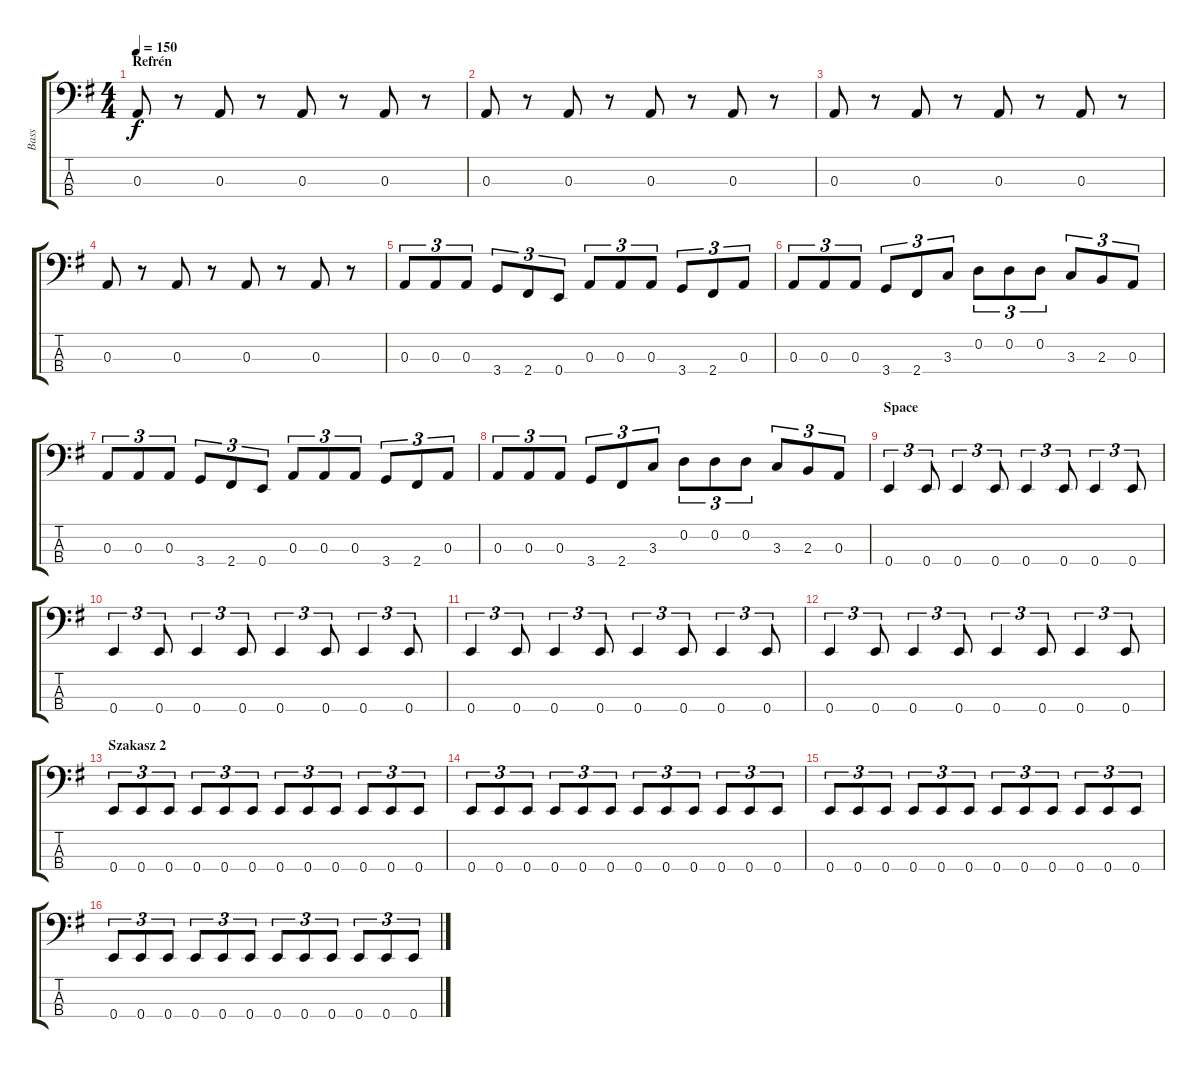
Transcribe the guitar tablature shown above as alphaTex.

\track ("Bass" "Bass") {instrument electricbassfinger}
\staff {score tabs}
\tuning (G2 D2 A1 E1) {hide}
\ts (4 4)
\section ("" "Refrén")
\tempo 150
\clef f4
\ks eminor
0.3.8{dy f} r.8 0.3.8 r.8 0.3.8 r.8 0.3.8 r.8 |
0.3.8 r.8 0.3.8 r.8 0.3.8 r.8 0.3.8 r.8 |
0.3.8 r.8 0.3.8 r.8 0.3.8 r.8 0.3.8 r.8 |
0.3.8 r.8 0.3.8 r.8 0.3.8 r.8 0.3.8 r.8 |
0.3.8{tu (3 2)} 0.3.8{tu (3 2)} 0.3.8{tu (3 2)} 3.4.8{tu (3 2)} 2.4.8{tu (3 2)} 0.4.8{tu (3 2)} 0.3.8{tu (3 2)} 0.3.8{tu (3 2)} 0.3.8{tu (3 2)} 3.4.8{tu (3 2)} 2.4.8{tu (3 2)} 0.3.8{tu (3 2)} |
0.3.8{tu (3 2)} 0.3.8{tu (3 2)} 0.3.8{tu (3 2)} 3.4.8{tu (3 2)} 2.4.8{tu (3 2)} 3.3.8{tu (3 2)} 0.2.8{tu (3 2)} 0.2.8{tu (3 2)} 0.2.8{tu (3 2)} 3.3.8{tu (3 2)} 2.3.8{tu (3 2)} 0.3.8{tu (3 2)} |
0.3.8{tu (3 2)} 0.3.8{tu (3 2)} 0.3.8{tu (3 2)} 3.4.8{tu (3 2)} 2.4.8{tu (3 2)} 0.4.8{tu (3 2)} 0.3.8{tu (3 2)} 0.3.8{tu (3 2)} 0.3.8{tu (3 2)} 3.4.8{tu (3 2)} 2.4.8{tu (3 2)} 0.3.8{tu (3 2)} |
0.3.8{tu (3 2)} 0.3.8{tu (3 2)} 0.3.8{tu (3 2)} 3.4.8{tu (3 2)} 2.4.8{tu (3 2)} 3.3.8{tu (3 2)} 0.2.8{tu (3 2)} 0.2.8{tu (3 2)} 0.2.8{tu (3 2)} 3.3.8{tu (3 2)} 2.3.8{tu (3 2)} 0.3.8{tu (3 2)} |
\section ("" "Space")
0.4.4{tu (3 2)} 0.4.8{tu (3 2)} 0.4.4{tu (3 2)} 0.4.8{tu (3 2)} 0.4.4{tu (3 2)} 0.4.8{tu (3 2)} 0.4.4{tu (3 2)} 0.4.8{tu (3 2)} |
0.4.4{tu (3 2)} 0.4.8{tu (3 2)} 0.4.4{tu (3 2)} 0.4.8{tu (3 2)} 0.4.4{tu (3 2)} 0.4.8{tu (3 2)} 0.4.4{tu (3 2)} 0.4.8{tu (3 2)} |
0.4.4{tu (3 2)} 0.4.8{tu (3 2)} 0.4.4{tu (3 2)} 0.4.8{tu (3 2)} 0.4.4{tu (3 2)} 0.4.8{tu (3 2)} 0.4.4{tu (3 2)} 0.4.8{tu (3 2)} |
0.4.4{tu (3 2)} 0.4.8{tu (3 2)} 0.4.4{tu (3 2)} 0.4.8{tu (3 2)} 0.4.4{tu (3 2)} 0.4.8{tu (3 2)} 0.4.4{tu (3 2)} 0.4.8{tu (3 2)} |
\section ("" "Szakasz 2")
0.4.8{tu (3 2)} 0.4.8{tu (3 2)} 0.4.8{tu (3 2)} 0.4.8{tu (3 2)} 0.4.8{tu (3 2)} 0.4.8{tu (3 2)} 0.4.8{tu (3 2)} 0.4.8{tu (3 2)} 0.4.8{tu (3 2)} 0.4.8{tu (3 2)} 0.4.8{tu (3 2)} 0.4.8{tu (3 2)} |
0.4.8{tu (3 2)} 0.4.8{tu (3 2)} 0.4.8{tu (3 2)} 0.4.8{tu (3 2)} 0.4.8{tu (3 2)} 0.4.8{tu (3 2)} 0.4.8{tu (3 2)} 0.4.8{tu (3 2)} 0.4.8{tu (3 2)} 0.4.8{tu (3 2)} 0.4.8{tu (3 2)} 0.4.8{tu (3 2)} |
0.4.8{tu (3 2)} 0.4.8{tu (3 2)} 0.4.8{tu (3 2)} 0.4.8{tu (3 2)} 0.4.8{tu (3 2)} 0.4.8{tu (3 2)} 0.4.8{tu (3 2)} 0.4.8{tu (3 2)} 0.4.8{tu (3 2)} 0.4.8{tu (3 2)} 0.4.8{tu (3 2)} 0.4.8{tu (3 2)} |
0.4.8{tu (3 2)} 0.4.8{tu (3 2)} 0.4.8{tu (3 2)} 0.4.8{tu (3 2)} 0.4.8{tu (3 2)} 0.4.8{tu (3 2)} 0.4.8{tu (3 2)} 0.4.8{tu (3 2)} 0.4.8{tu (3 2)} 0.4.8{tu (3 2)} 0.4.8{tu (3 2)} 0.4.8{tu (3 2)}
